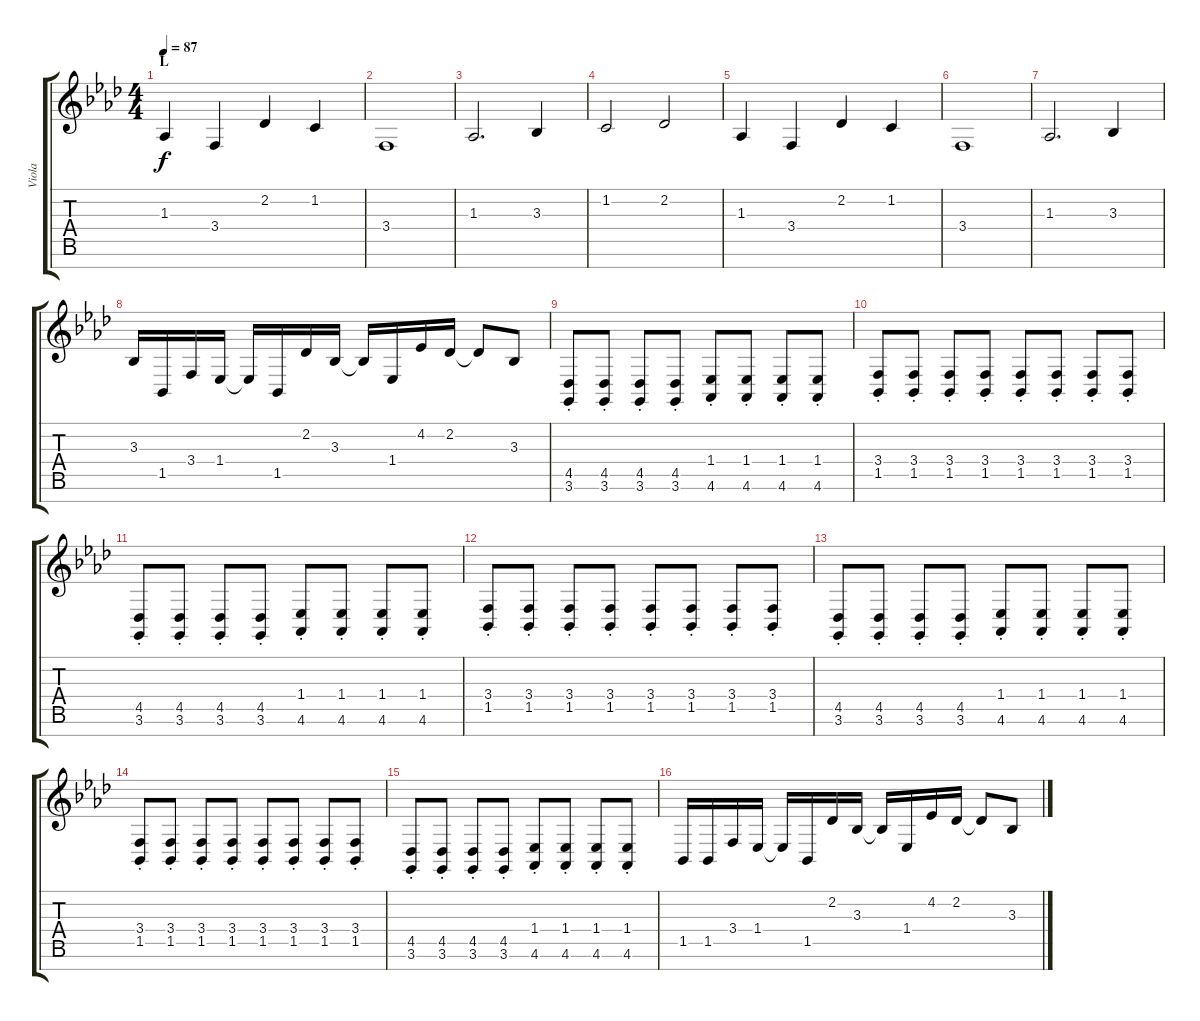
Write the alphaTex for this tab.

\track ("Viola" "Viola") {instrument viola}
\staff {score tabs}
\tuning (E4 B3 G3 D3 A2 E2 B1) {hide}
\ts (4 4)
\section ("" "L")
\tempo 87
\clef g2
\ks ab
1.3.4{dy f} 3.4.4 2.2.4 1.2.4 |
3.4.1 |
1.3.2{d} 3.3.4 |
1.2.2 2.2.2 |
1.3.4 3.4.4 2.2.4 1.2.4 |
3.4.1 |
1.3.2{d} 3.3.4 |
3.3.16 1.5.16 3.4.16 1.4.16 1.4{t}.16 1.5.16 2.2.16 3.3.16 3.3{t}.16 1.4.16 4.2.16 2.2.16 2.2{t}.8 3.3.8 |
(4.5{st} 3.6{st}).8 (4.5{st} 3.6{st}).8 (4.5{st} 3.6{st}).8 (4.5{st} 3.6{st}).8 (1.4{st} 4.6{st}).8 (1.4{st} 4.6{st}).8 (1.4{st} 4.6{st}).8 (1.4{st} 4.6{st}).8 |
(3.4{st} 1.5{st}).8 (3.4{st} 1.5{st}).8 (3.4{st} 1.5{st}).8 (3.4{st} 1.5{st}).8 (3.4{st} 1.5{st}).8 (3.4{st} 1.5{st}).8 (3.4{st} 1.5{st}).8 (3.4{st} 1.5{st}).8 |
(4.5{st} 3.6{st}).8 (4.5{st} 3.6{st}).8 (4.5{st} 3.6{st}).8 (4.5{st} 3.6{st}).8 (1.4{st} 4.6{st}).8 (1.4{st} 4.6{st}).8 (1.4{st} 4.6{st}).8 (1.4{st} 4.6{st}).8 |
(3.4{st} 1.5{st}).8 (3.4{st} 1.5{st}).8 (3.4{st} 1.5{st}).8 (3.4{st} 1.5{st}).8 (3.4{st} 1.5{st}).8 (3.4{st} 1.5{st}).8 (3.4{st} 1.5{st}).8 (3.4{st} 1.5{st}).8 |
(4.5{st} 3.6{st}).8 (4.5{st} 3.6{st}).8 (4.5{st} 3.6{st}).8 (4.5{st} 3.6{st}).8 (1.4{st} 4.6{st}).8 (1.4{st} 4.6{st}).8 (1.4{st} 4.6{st}).8 (1.4{st} 4.6{st}).8 |
(3.4{st} 1.5{st}).8 (3.4{st} 1.5{st}).8 (3.4{st} 1.5{st}).8 (3.4{st} 1.5{st}).8 (3.4{st} 1.5{st}).8 (3.4{st} 1.5{st}).8 (3.4{st} 1.5{st}).8 (3.4{st} 1.5{st}).8 |
(4.5{st} 3.6{st}).8 (4.5{st} 3.6{st}).8 (4.5{st} 3.6{st}).8 (4.5{st} 3.6{st}).8 (1.4{st} 4.6{st}).8 (1.4{st} 4.6{st}).8 (1.4{st} 4.6{st}).8 (1.4{st} 4.6{st}).8 |
1.5.16 1.5.16 3.4.16 1.4.16 1.4{t}.16 1.5.16 2.2.16 3.3.16 3.3{t}.16 1.4.16 4.2.16 2.2.16 2.2{t}.8 3.3.8
